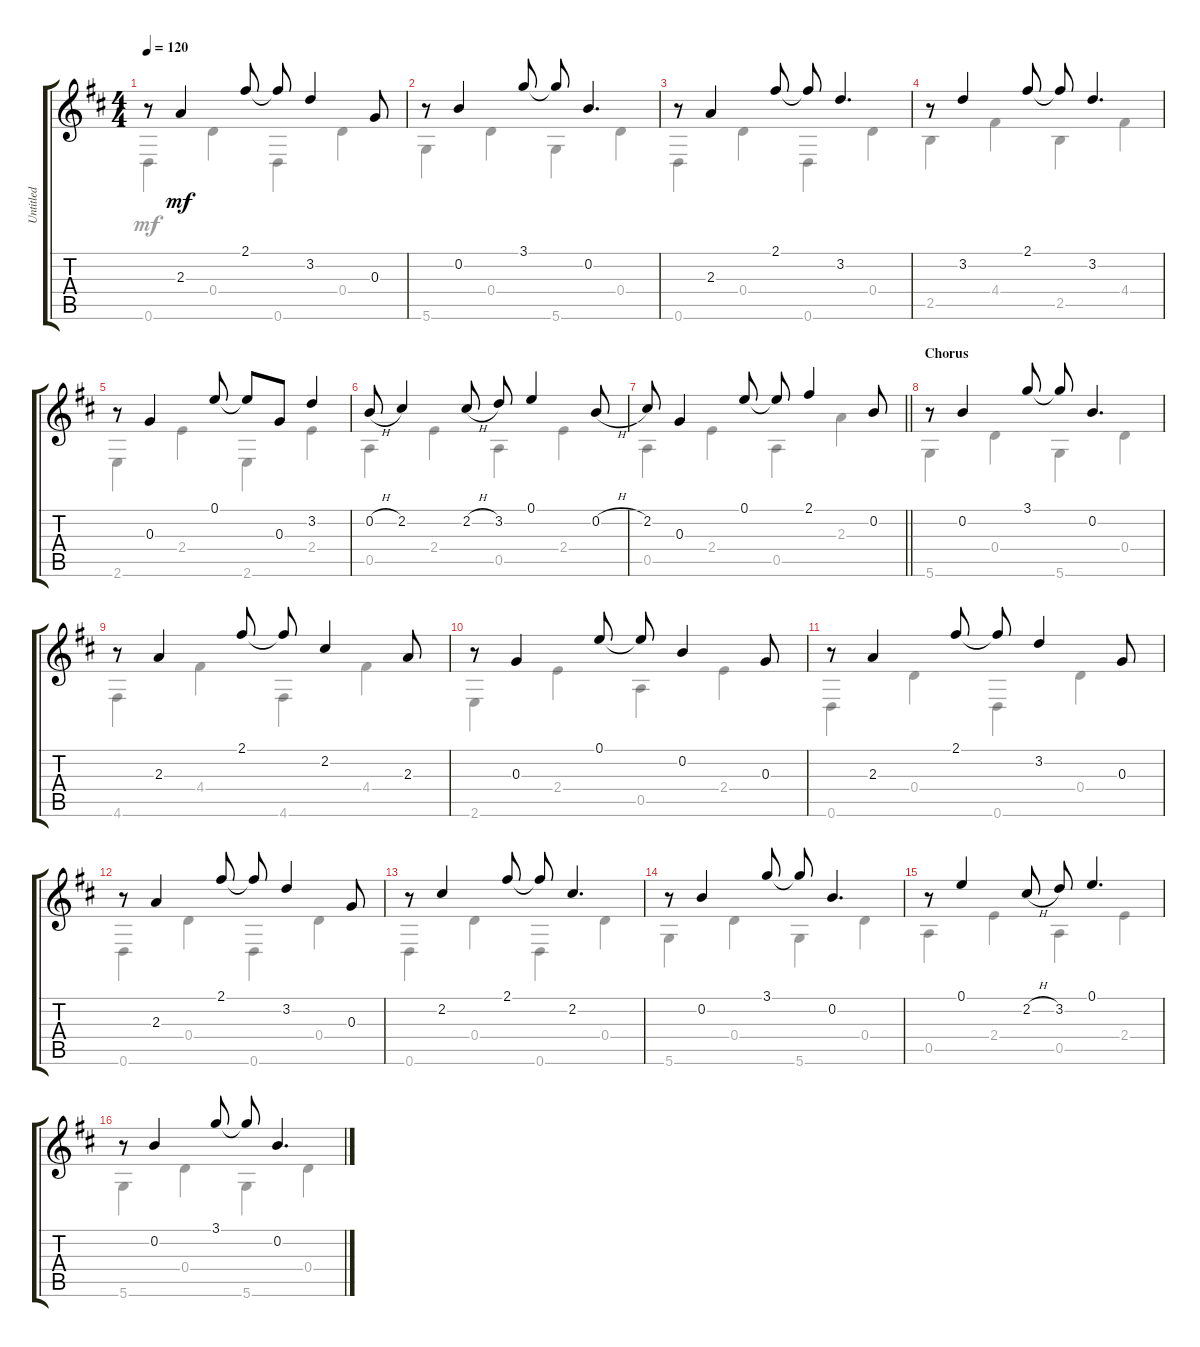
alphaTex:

\track ("Untitled" "Untitled") {instrument acousticguitarnylon}
\staff {score tabs}
\tuning (E4 B3 G3 D3 A2 D2) {hide}
\voice
\ts (4 4)
\tempo 120
\clef g2
\ks d
r.8{dy mf} 2.3.4 2.1.8 2.1{t}.8 3.2.4 0.3.8 |
r.8 0.2.4 3.1.8 3.1{t}.8 0.2.4{d} |
r.8 2.3.4 2.1.8 2.1{t}.8 3.2.4{d} |
r.8 3.2.4 2.1.8 2.1{t}.8 3.2.4{d} |
r.8 0.3.4 0.1.8 0.1{t}.8 0.3.8 3.2.4 |
0.2{h}.8 2.2.4 2.2{h}.8 3.2.8 0.1.4 0.2{h}.8 |
\barLineRight lightlight
2.2.8 0.3.4 0.1.8 0.1{t}.8 2.1.4 0.2.8 |
\section ("" "Chorus")
r.8 0.2.4 3.1.8 3.1{t}.8 0.2.4{d} |
r.8 2.3.4 2.1.8 2.1{t}.8 2.2.4 2.3.8 |
r.8 0.3.4 0.1.8 0.1{t}.8 0.2.4 0.3.8 |
r.8 2.3.4 2.1.8 2.1{t}.8 3.2.4 0.3.8 |
r.8 2.3.4 2.1.8 2.1{t}.8 3.2.4 0.3.8 |
r.8 2.2.4 2.1.8 2.1{t}.8 2.2.4{d} |
r.8 0.2.4 3.1.8 3.1{t}.8 0.2.4{d} |
r.8 0.1.4 2.2{h}.8 3.2.8 0.1.4{d} |
r.8 0.2.4 3.1.8 3.1{t}.8 0.2.4{d}
\voice
\clef g2
\ottava regular
\simile none
\ks d
0.6.4{dy mf} 0.4.4 0.6.4 0.4.4 |
5.6.4 0.4.4 5.6.4 0.4.4 |
0.6.4 0.4.4 0.6.4 0.4.4 |
2.5.4 4.4.4 2.5.4 4.4.4 |
2.6.4 2.4.4 2.6.4 2.4.4 |
0.5.4 2.4.4 0.5.4 2.4.4 |
\barLineRight lightlight
0.5.4 2.4.4 0.5.4 2.3.4 |
5.6.4 0.4.4 5.6.4 0.4.4 |
4.6.4 4.4.4 4.6.4 4.4.4 |
2.6.4 2.4.4 0.5.4 2.4.4 |
0.6.4 0.4.4 0.6.4 0.4.4 |
0.6.4 0.4.4 0.6.4 0.4.4 |
0.6.4 0.4.4 0.6.4 0.4.4 |
5.6.4 0.4.4 5.6.4 0.4.4 |
0.5.4 2.4.4 0.5.4 2.4.4 |
5.6.4 0.4.4 5.6.4 0.4.4
